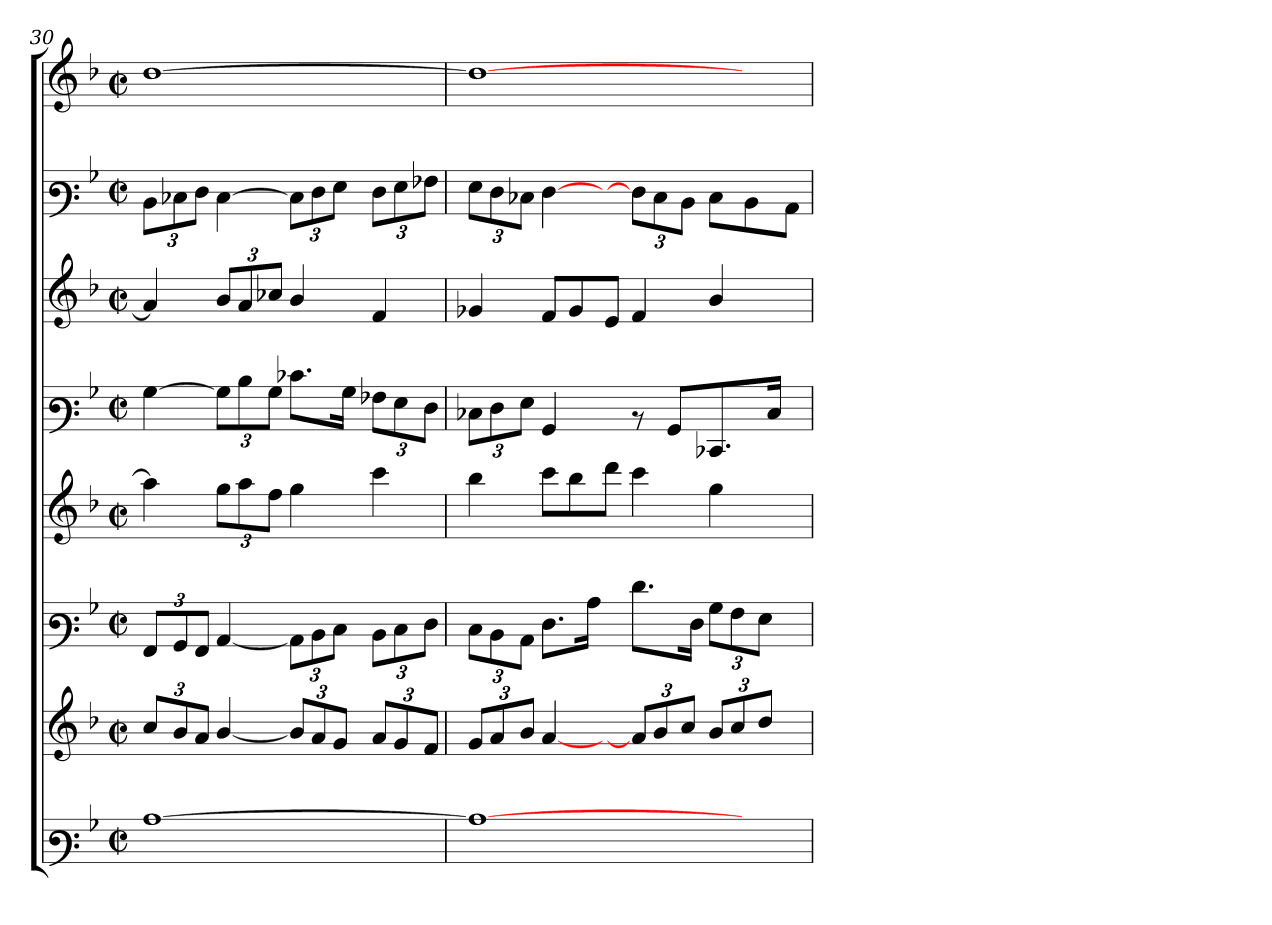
**kern	**kern	**kern	**kern	**kern	**kern	**kern	**kern
*part8	*part7	*part6	*part5	*part4	*part3	*part2	*part1
*staff8	*staff7	*staff6	*staff5	*staff4	*staff3	*staff2	*staff1
!!LO:PB:g=z
*clefF3	*clefG3	*clefF3	*clefG3	*clefF3	*clefG3	*clefF3	*clefG3
*k[b-]	*k[b-]	*k[b-]	*k[b-]	*k[b-]	*k[b-]	*k[b-]	*k[b-]
*M2/2	*M2/2	*M2/2	*M2/2	*M2/2	*M2/2	*M2/2	*M2/2
*met(c|)	*met(c|)	*met(c|)	*met(c|)	*met(c|)	*met(c|)	*met(c|)	*met(c|)
=30	=30	=30	=30	=30	=30	=30	=30
[>1c	12a/L	12AA/L	4ff\]	[>4B-\	4f/]	12D\L	[>1b-
.	12g/	12BB-/	.	.	.	12E-X\	.
.	12f/J	12AA/J	.	.	.	12F\J	.
.	[<4g/	[>4C/	12ee\L	12B-\L]	12g/L	[>4E-\	.
.	.	.	12ff\	12d\	12f/	.	.
.	.	.	12dd\J	12B-\J	12a-X/J	.	.
.	12g/L]	12C\L]	4ee\	8.e-X\L	4g/	12E-\L]	.
.	12f/	12D\	.	.	.	12F\	.
.	12e/J	12E\J	.	.	.	12G\J	.
.	.	.	.	16B-\Jk	.	.	.
.	12f/L	12D\L	4aa\	12A-X\L	4d/	12F\L	.
.	12e/	12E\	.	12G\	.	12G\	.
.	12d/J	12F\J	.	12F\J	.	12A-X\J	.
=31	=31	=31	=31	=31	=31	=31	=31
1c_	12e/L	12E\L	4gg\	12E-X\L	4e-X/	12G\L	1b-_
.	12f/	12D\	.	12F\	.	12F\	.
.	12g/J	12C\J	.	12G\J	.	12E-X\J	.
.	[<4f/	8.F\L	8aa\L	4BB-/	8d/L	[>4F\	.
.	.	.	8gg\	.	8e-/	.	.
.	.	16c\Jk	.	.	.	.	.
.	8ryy	8ryy	8bb-\J	8ryy	8c/J	8ryy	.
.	12f/L]	8.f\L	4aa\	8rD	4d/	12F\L]	.
.	12g/	.	.	.	.	12E-\	.
.	.	.	.	8BB-/L	.	.	.
.	12a/J	.	.	.	.	12D\J	.
.	.	16F\Jk	.	.	.	.	.
.	12g/L	12B-\L	4ee\	8.EE-X/	4g/	8E-\L	.
.	12a/	12A\	.	.	.	.	.
4ryy	.	.	.	.	.	8D\	4ryy
.	12b-/J	12G\J	.	.	.	.	.
.	.	.	.	16E-/Jk	.	.	.
.	8ryy	8ryy	8ryy	8ryy	8ryy	8C\J	.
=	=	=	=	=	=	=	=
*-	*-	*-	*-	*-	*-	*-	*-
